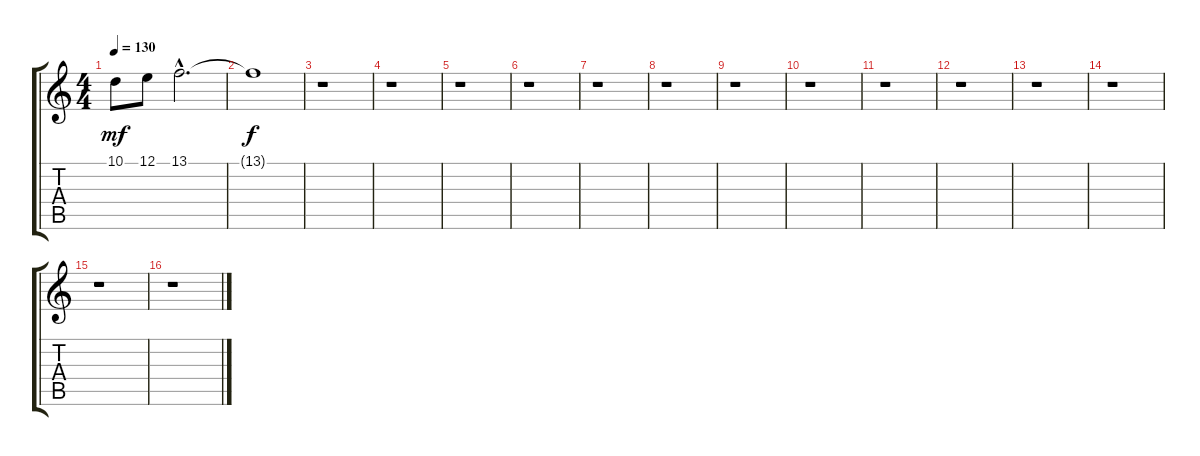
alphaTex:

\track "" {instrument acousticgrandpiano}
\staff {score tabs}
\tuning (E4 B3 G3 D3 A2 E2) {hide}
\ts (4 4)
\tempo 130
\clef g2
\ks c
10.1.8{dy mf} 12.1.8 13.1{hac}.2{d} |
13.1{t}.1{dy f} |
r.1 |
r.1 |
r.1 |
r.1 |
r.1 |
r.1 |
r.1 |
r.1 |
r.1 |
r.1 |
r.1 |
r.1 |
r.1 |
r.1
